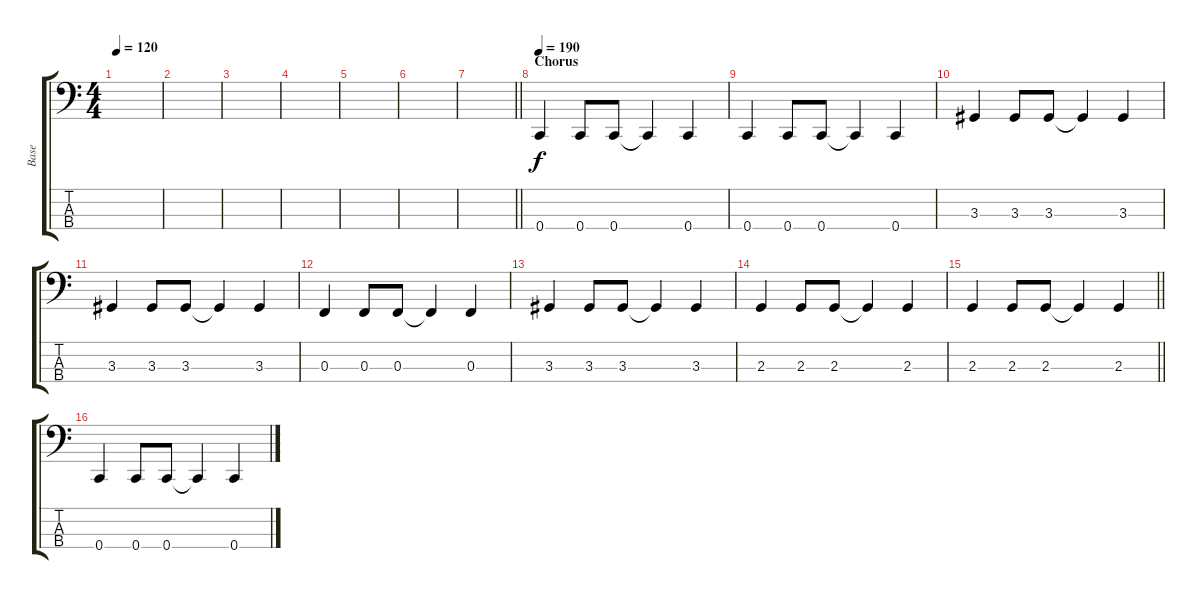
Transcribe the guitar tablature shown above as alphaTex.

\track ("Base" "Base") {instrument electricbassfinger}
\staff {score tabs}
\tuning (Eb2 Bb1 F1 C1) {hide}
\ts (4 4)
\tempo 120
\clef f4
\ks c
|
|
|
|
|
|
\barLineRight lightlight
|
\section ("" "Chorus")
\tempo 190
0.4.4 0.4.8 0.4.8 0.4{t}.4 0.4.4 |
0.4.4 0.4.8 0.4.8 0.4{t}.4 0.4.4 |
3.3.4 3.3.8 3.3.8 3.3{t}.4 3.3.4 |
3.3.4 3.3.8 3.3.8 3.3{t}.4 3.3.4 |
0.3.4 0.3.8 0.3.8 0.3{t}.4 0.3.4 |
3.3.4 3.3.8 3.3.8 3.3{t}.4 3.3.4 |
2.3.4 2.3.8 2.3.8 2.3{t}.4 2.3.4 |
\barLineRight lightlight
2.3.4 2.3.8 2.3.8 2.3{t}.4 2.3.4 |
0.4.4 0.4.8 0.4.8 0.4{t}.4 0.4.4
